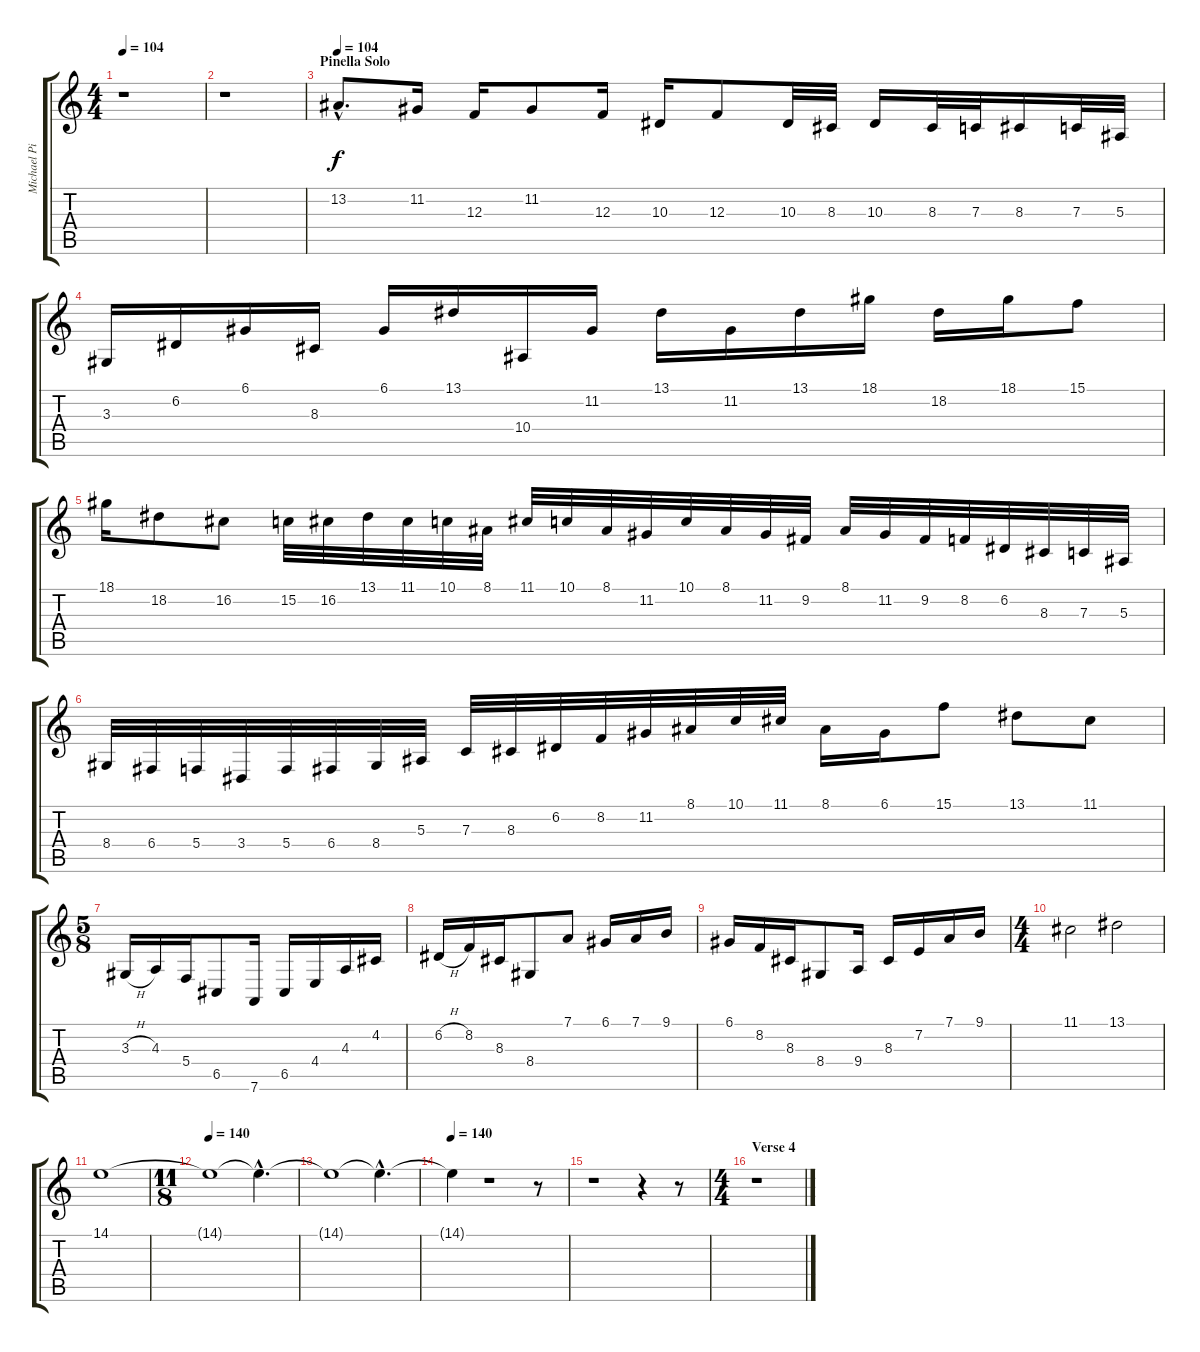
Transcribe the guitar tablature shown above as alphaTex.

\track ("Michael Pinella Lead/Solo" "Michael Pi") {instrument lead2sawtooth}
\staff {score tabs}
\tuning (D4 A3 F3 C3 G2 D2) {hide}
\ts (4 4)
\tempo 104
\clef g2
\ks c
r.1{dy f} |
r.1 |
\section ("" "Pinella Solo")
\tempo 104
13.2{hac}.8{d volume 16 balance 8} 11.2.16 12.3.16 11.2.8 12.3.16 10.3.16 12.3.8 10.3.32 8.3.32 10.3.16 8.3.32 7.3.32 8.3.16 7.3.32 5.3.32 |
3.3.16 6.2.16 6.1.16 8.3.16 6.1.16 13.1.16 10.4.16 11.2.16 13.1.16 11.2.16 13.1.16 18.1.16 18.2.16 18.1.16 15.1.8 |
18.1.16 18.2.8 16.2.8 15.2.32 16.2.32 13.1.32 11.1.32 10.1.32 8.1.32 11.1.32 10.1.32 8.1.32 11.2.32 10.1.32 8.1.32 11.2.32 9.2.32 8.1.32 11.2.32 9.2.32 8.2.32 6.2.32 8.3.32 7.3.32 5.3.32 |
8.4.32 6.4.32 5.4.32 3.4.32 5.4.32 6.4.32 8.4.32 5.3.32 7.3.32 8.3.32 6.2.32 8.2.32 11.2.32 8.1.32 10.1.32 11.1.32 8.1.16 6.1.16 15.1.8 13.1.8 11.1.8 |
\ts (5 8)
3.3{h}.16 4.3.16 5.4.16 6.5.8 7.6.16 6.5.16 4.4.16 4.3.16 4.2.16 |
6.2{h}.16 8.2.16 8.3.16 8.4.8 7.1.8 6.1.16 7.1.16 9.1.16 |
6.1.16 8.2.16 8.3.16 8.4.8 9.4.16 8.3.16 7.2.16 7.1.16 9.1.16 |
\ts (4 4)
11.1.2 13.1.2 |
14.1.1 |
\ts (11 8)
\tempo 140
14.1{t}.1 14.1{hac t}.4{d} |
14.1{t}.1 14.1{hac t}.4{d} |
\tempo 140
14.1{t}.4 r.1 r.8 |
r.1 r.4 r.8 |
\ts (4 4)
\section ("" "Verse 4")
r.1
